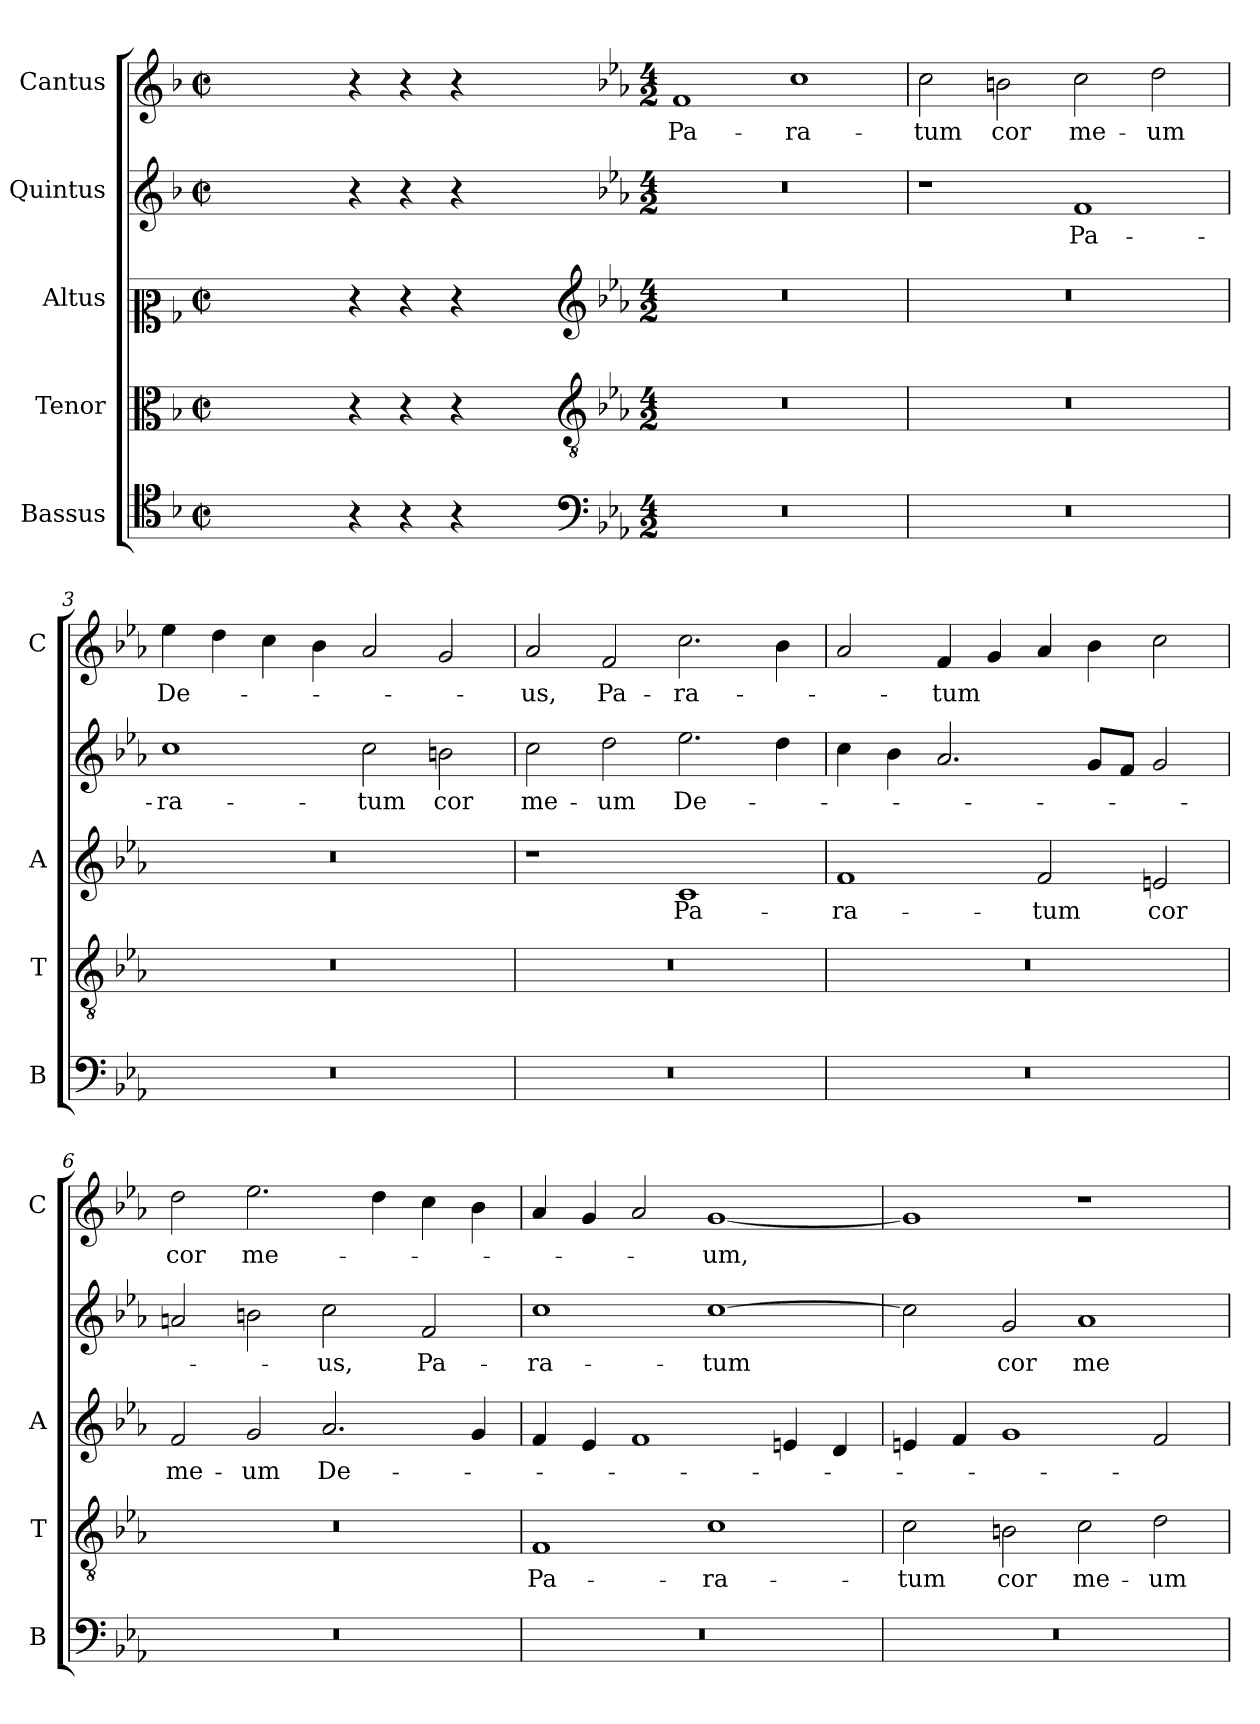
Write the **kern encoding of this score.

**kern	**kern	**text	**kern	**text	**kern	**text	**kern	**text
*part5	*part4	*part4	*part3	*part3	*part2	*part2	*part1	*part1
*staff5	*staff4	*staff4	*staff3	*staff3	*staff2	*staff2	*staff1	*staff1
*I"Bassus	*I"Tenor	*	*I"Altus	*	*I"Quintus	*	*I"Cantus	*
*I'B	*I'T	*	*I'A	*	*	*	*I'C	*
*clefC4	*clefC3	*	*clefC2	*	*clefG2	*	*clefG2	*
*k[b-]	*k[b-]	*	*k[b-]	*	*k[b-]	*	*k[b-]	*
*F:	*F:	*	*F:	*	*F:	*	*F:	*
*M2/2	*M2/2	*	*M2/2	*	*M2/2	*	*M2/2	*
*met(c|)	*met(c|)	*	*met(c|)	*	*met(c|)	*	*met(c|)	*
=	=	=	=	=	=	=	=	=
1ryy	1ryy	.	1ryy	.	1ryy	.	1ryy	.
=1X-	=1X-	=1X-	=1X-	=1X-	=1X-	=1X-	=1X-	=1X-
4r	4r	.	4r	.	4r	.	4r	.
4r	4r	.	4r	.	4r	.	4r	.
4r	4r	.	4r	.	4r	.	4r	.
4ryy	4ryy	.	4ryy	.	4ryy	.	4ryy	.
=1-	=1-	=1-	=1-	=1-	=1-	=1-	=1-	=1-
*clefF4	*clefGv2	*	*clefG2	*	*	*	*	*
*k[b-e-a-]	*k[b-e-a-]	*	*k[b-e-a-]	*	*k[b-e-a-]	*	*k[b-e-a-]	*
*E-:	*E-:	*	*E-:	*	*E-:	*	*E-:	*
*M4/2	*M4/2	*	*M4/2	*	*M4/2	*	*M4/2	*
!	!	!	!	!	!	!	!	!LO:LY:b
0r	0r	.	0r	.	0r	.	1f	Pa-
!	!	!	!	!	!	!	!	!LO:LY:b
.	.	.	.	.	.	.	1cc	-ra-
=2	=2	=2	=2	=2	=2	=2	=2	=2
!	!	!	!	!	!	!	!	!LO:LY:b
0r	0r	.	0r	.	1r	.	2cc\	-tum
!	!	!	!	!	!	!	!	!LO:LY:b
.	.	.	.	.	.	.	2bn\	cor
!	!	!	!	!	!	!LO:LY:b	!	!LO:LY:b
.	.	.	.	.	1f	Pa-	2cc\	me-
!	!	!	!	!	!	!	!	!LO:LY:b
.	.	.	.	.	.	.	2dd\	-um
=3	=3	=3	=3	=3	=3	=3	=3	=3
!	!	!	!	!	!	!LO:LY:b	!	!LO:LY:b
0r	0r	.	0r	.	1cc	-ra-	4ee-\	De-
.	.	.	.	.	.	.	4dd\	.
.	.	.	.	.	.	.	4cc\	.
.	.	.	.	.	.	.	4b-\	.
!	!	!	!	!	!	!LO:LY:b	!	!
.	.	.	.	.	2cc\	-tum	2a-/	.
!	!	!	!	!	!	!LO:LY:b	!	!
.	.	.	.	.	2bn\	cor	2g/	.
=4	=4	=4	=4	=4	=4	=4	=4	=4
!	!	!	!	!	!	!LO:LY:b	!	!LO:LY:b
0r	0r	.	1r	.	2cc\	me-	2a-/	-us,
!	!	!	!	!	!	!LO:LY:b	!	!LO:LY:b
.	.	.	.	.	2dd\	-um	2f/	Pa-
!	!	!	!	!LO:LY:b	!	!LO:LY:b	!	!LO:LY:b
.	.	.	1c	Pa-	2.ee-\	De-	2.cc\	-ra-
.	.	.	.	.	4dd\	.	4b-\	.
!!LO:LB:g=z
=5	=5	=5	=5	=5	=5	=5	=5	=5
!	!	!	!	!LO:LY:b	!	!	!	!
0r	0r	.	1f	-ra-	4cc\	.	2a-/	.
.	.	.	.	.	4b-\	.	.	.
!	!	!	!	!	!	!	!	!LO:LY:b
.	.	.	.	.	2.a-/	.	4f/	-tum
.	.	.	.	.	.	.	4g/	.
!	!	!	!	!LO:LY:b	!	!	!	!
.	.	.	2f/	-tum	.	.	4a-/	.
.	.	.	.	.	8g/L	.	4b-\	.
.	.	.	.	.	8f/J	.	.	.
!	!	!	!	!LO:LY:b	!	!	!	!
.	.	.	2en/	cor	2g/	.	2cc\	.
=6	=6	=6	=6	=6	=6	=6	=6	=6
!	!	!	!	!LO:LY:b	!	!	!	!LO:LY:b
0r	0r	.	2f/	me-	2an/	.	2dd\	cor
!	!	!	!	!LO:LY:b	!	!	!	!LO:LY:b
.	.	.	2g/	-um	2bn\	.	2.ee-\	me-
!	!	!	!	!LO:LY:b	!	!LO:LY:b	!	!
.	.	.	2.a-/	De-	2cc\	-us,	.	.
.	.	.	.	.	.	.	4dd\	.
!	!	!	!	!	!	!LO:LY:b	!	!
.	.	.	.	.	2f/	Pa-	4cc\	.
.	.	.	4g/	.	.	.	4b-\	.
=7	=7	=7	=7	=7	=7	=7	=7	=7
!	!	!LO:LY:b	!	!	!	!LO:LY:b	!	!
0r	1F	Pa-	4f/	.	1cc	-ra-	4a-/	.
.	.	.	4e-/	.	.	.	4g/	.
.	.	.	1f	.	.	.	2a-/	.
!	!	!LO:LY:b	!	!	!	!LO:LY:b	!	!LO:LY:b
.	1c	-ra-	.	.	[1cc	-tum	[1g	-um,
.	.	.	4en/	.	.	.	.	.
.	.	.	4d/	.	.	.	.	.
=8	=8	=8	=8	=8	=8	=8	=8	=8
!	!	!LO:LY:b	!	!	!	!	!	!
0r	2c\	-tum	4en/	.	2cc\]	.	1g]	.
.	.	.	4f/	.	.	.	.	.
!	!	!LO:LY:b	!	!	!	!LO:LY:b	!	!
.	2Bn\	cor	1g	.	2g/	cor	.	.
!	!	!LO:LY:b	!	!	!	!LO:LY:b	!	!
.	2c\	me-	.	.	1a-	me-	1r	.
!	!	!LO:LY:b	!	!	!	!	!	!
.	2d\	-um	2f/	.	.	.	.	.
=	=	=	=	=	=	=	=	=
*-	*-	*-	*-	*-	*-	*-	*-	*-
